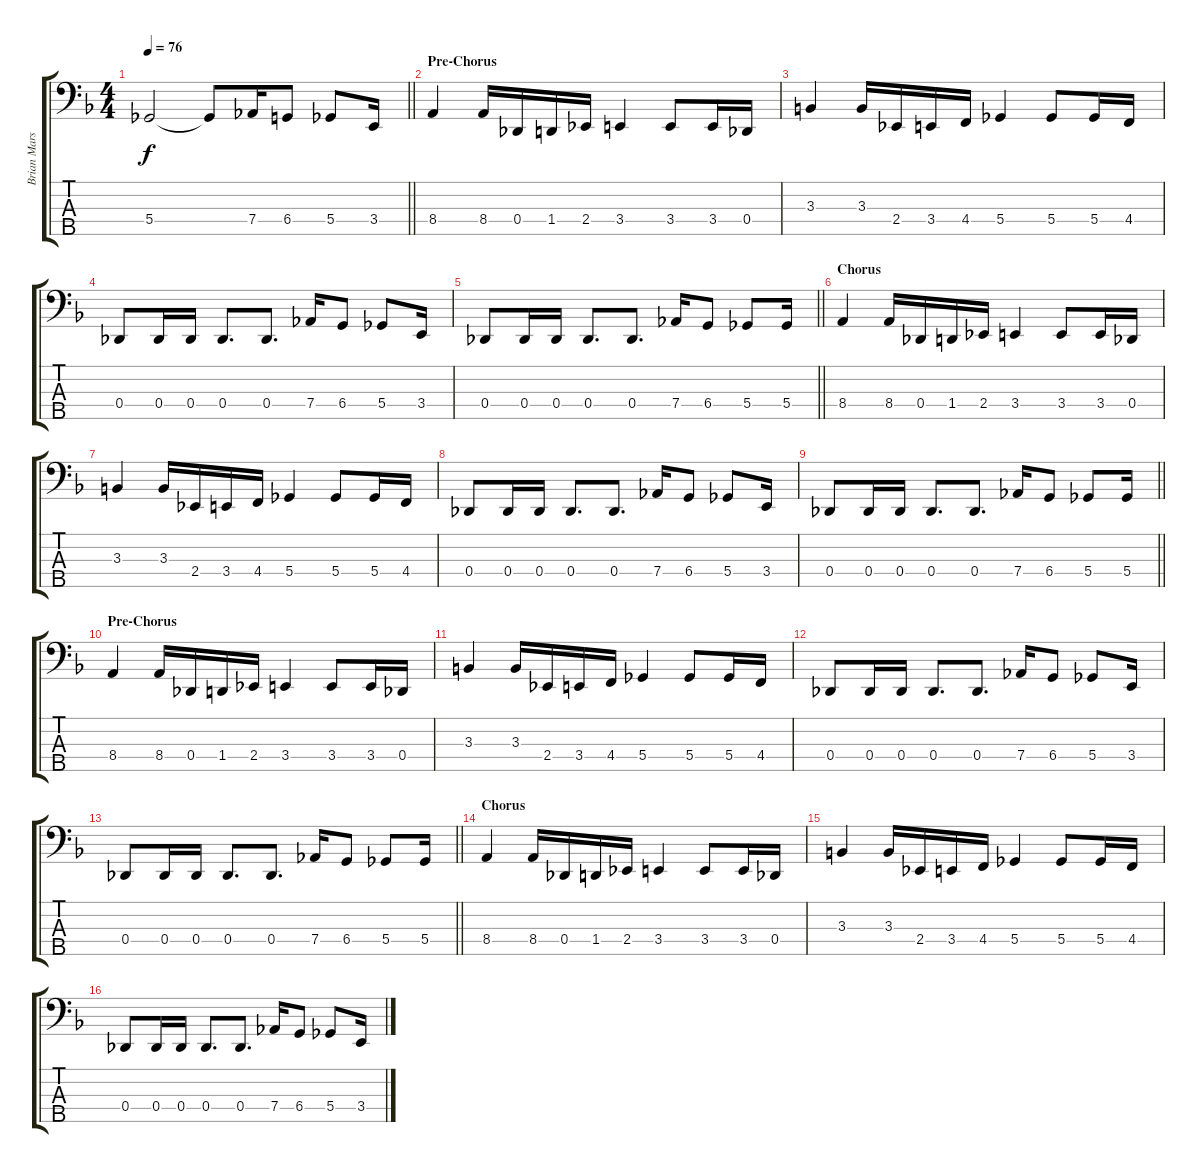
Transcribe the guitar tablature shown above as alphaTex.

\track ("Brian Marshall" "Brian Mars") {instrument electricbassfinger}
\staff {score tabs}
\tuning (Gb2 Db2 Ab1 Db1 Bb0) {hide}
\ts (4 4)
\tempo 76
\clef f4
\barLineRight lightlight
\ks f
5.4.2{dy f} 5.4{t}.8 7.4.16 6.4.8 5.4.8 3.4.16 |
\section ("" "Pre-Chorus")
8.4.4 8.4.16 0.4.16 1.4.16 2.4.16 3.4.4 3.4.8 3.4.16 0.4.16 |
3.3.4 3.3.16 2.4.16 3.4.16 4.4.16 5.4.4 5.4.8 5.4.16 4.4.16 |
0.4.8 0.4.16 0.4.16 0.4.8{d} 0.4.8{d} 7.4.16 6.4.8 5.4.8 3.4.16 |
\barLineRight lightlight
0.4.8 0.4.16 0.4.16 0.4.8{d} 0.4.8{d} 7.4.16 6.4.8 5.4.8 5.4.16 |
\section ("" "Chorus")
8.4.4 8.4.16 0.4.16 1.4.16 2.4.16 3.4.4 3.4.8 3.4.16 0.4.16 |
3.3.4 3.3.16 2.4.16 3.4.16 4.4.16 5.4.4 5.4.8 5.4.16 4.4.16 |
0.4.8 0.4.16 0.4.16 0.4.8{d} 0.4.8{d} 7.4.16 6.4.8 5.4.8 3.4.16 |
\barLineRight lightlight
0.4.8 0.4.16 0.4.16 0.4.8{d} 0.4.8{d} 7.4.16 6.4.8 5.4.8 5.4.16 |
\section ("" "Pre-Chorus")
8.4.4 8.4.16 0.4.16 1.4.16 2.4.16 3.4.4 3.4.8 3.4.16 0.4.16 |
3.3.4 3.3.16 2.4.16 3.4.16 4.4.16 5.4.4 5.4.8 5.4.16 4.4.16 |
0.4.8 0.4.16 0.4.16 0.4.8{d} 0.4.8{d} 7.4.16 6.4.8 5.4.8 3.4.16 |
\barLineRight lightlight
0.4.8 0.4.16 0.4.16 0.4.8{d} 0.4.8{d} 7.4.16 6.4.8 5.4.8 5.4.16 |
\section ("" "Chorus")
8.4.4 8.4.16 0.4.16 1.4.16 2.4.16 3.4.4 3.4.8 3.4.16 0.4.16 |
3.3.4 3.3.16 2.4.16 3.4.16 4.4.16 5.4.4 5.4.8 5.4.16 4.4.16 |
0.4.8 0.4.16 0.4.16 0.4.8{d} 0.4.8{d} 7.4.16 6.4.8 5.4.8 3.4.16
